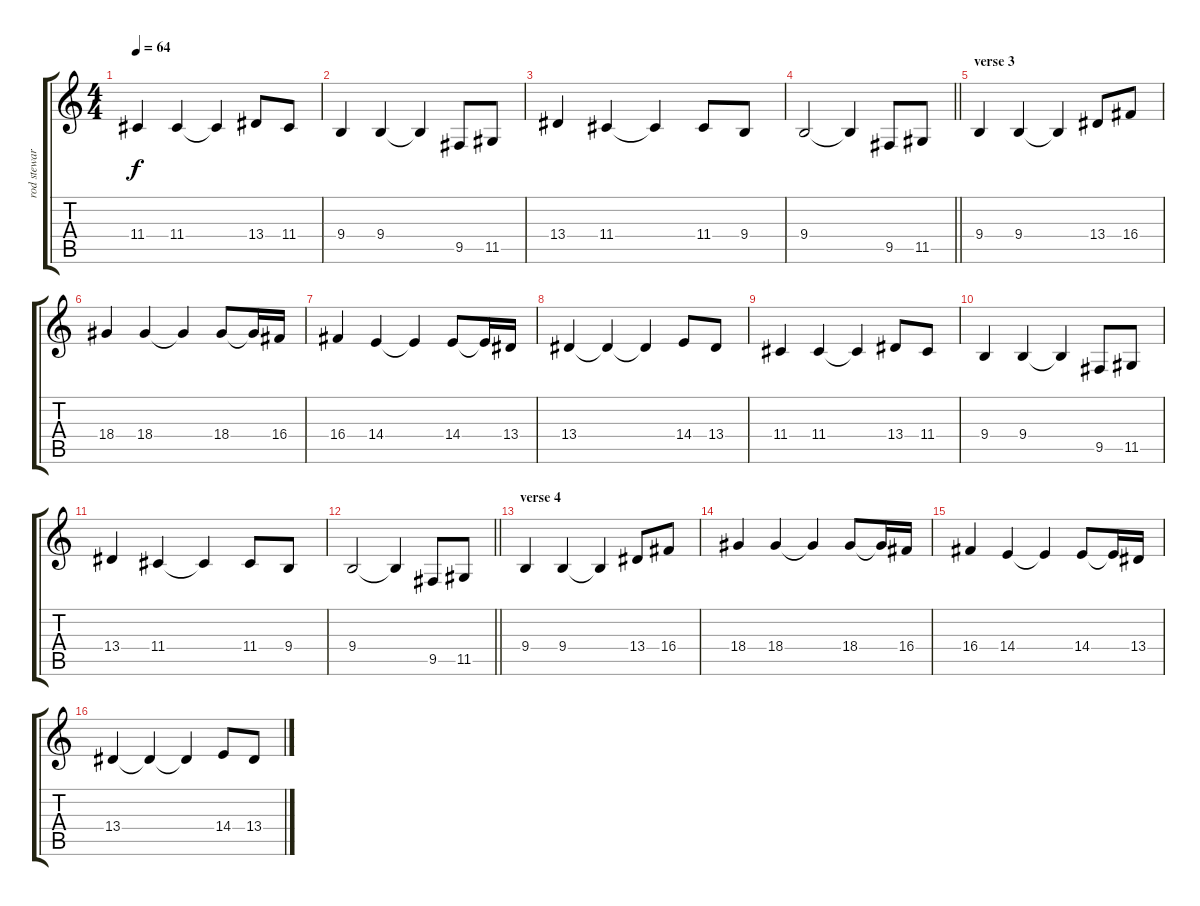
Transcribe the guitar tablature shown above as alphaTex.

\track ("rod stewart" "rod stewar") {instrument flute}
\staff {score tabs}
\tuning (E4 B3 G3 D3 A2 E2) {hide}
\ts (4 4)
\tempo 64
\clef g2
\ks c
11.4.4{dy f} 11.4.4 11.4{t}.4 13.4.8 11.4.8 |
9.4.4 9.4.4 9.4{t}.4 9.5.8 11.5.8 |
13.4.4 11.4.4 11.4{t}.4 11.4.8 9.4.8 |
\barLineRight lightlight
9.4.2 9.4{t}.4 9.5.8 11.5.8 |
\section ("" "verse 3")
9.4.4 9.4.4 9.4{t}.4 13.4.8 16.4.8 |
18.4.4 18.4.4 18.4{t}.4 18.4.8 18.4{t}.16 16.4.16 |
16.4.4 14.4.4 14.4{t}.4 14.4.8 14.4{t}.16 13.4.16 |
13.4.4 13.4{t}.4 13.4{t}.4 14.4.8 13.4.8 |
11.4.4 11.4.4 11.4{t}.4 13.4.8 11.4.8 |
9.4.4 9.4.4 9.4{t}.4 9.5.8 11.5.8 |
13.4.4 11.4.4 11.4{t}.4 11.4.8 9.4.8 |
\barLineRight lightlight
9.4.2 9.4{t}.4 9.5.8 11.5.8 |
\section ("" "verse 4")
9.4.4 9.4.4 9.4{t}.4 13.4.8 16.4.8 |
18.4.4 18.4.4 18.4{t}.4 18.4.8 18.4{t}.16 16.4.16 |
16.4.4 14.4.4 14.4{t}.4 14.4.8 14.4{t}.16 13.4.16 |
13.4.4 13.4{t}.4 13.4{t}.4 14.4.8 13.4.8
